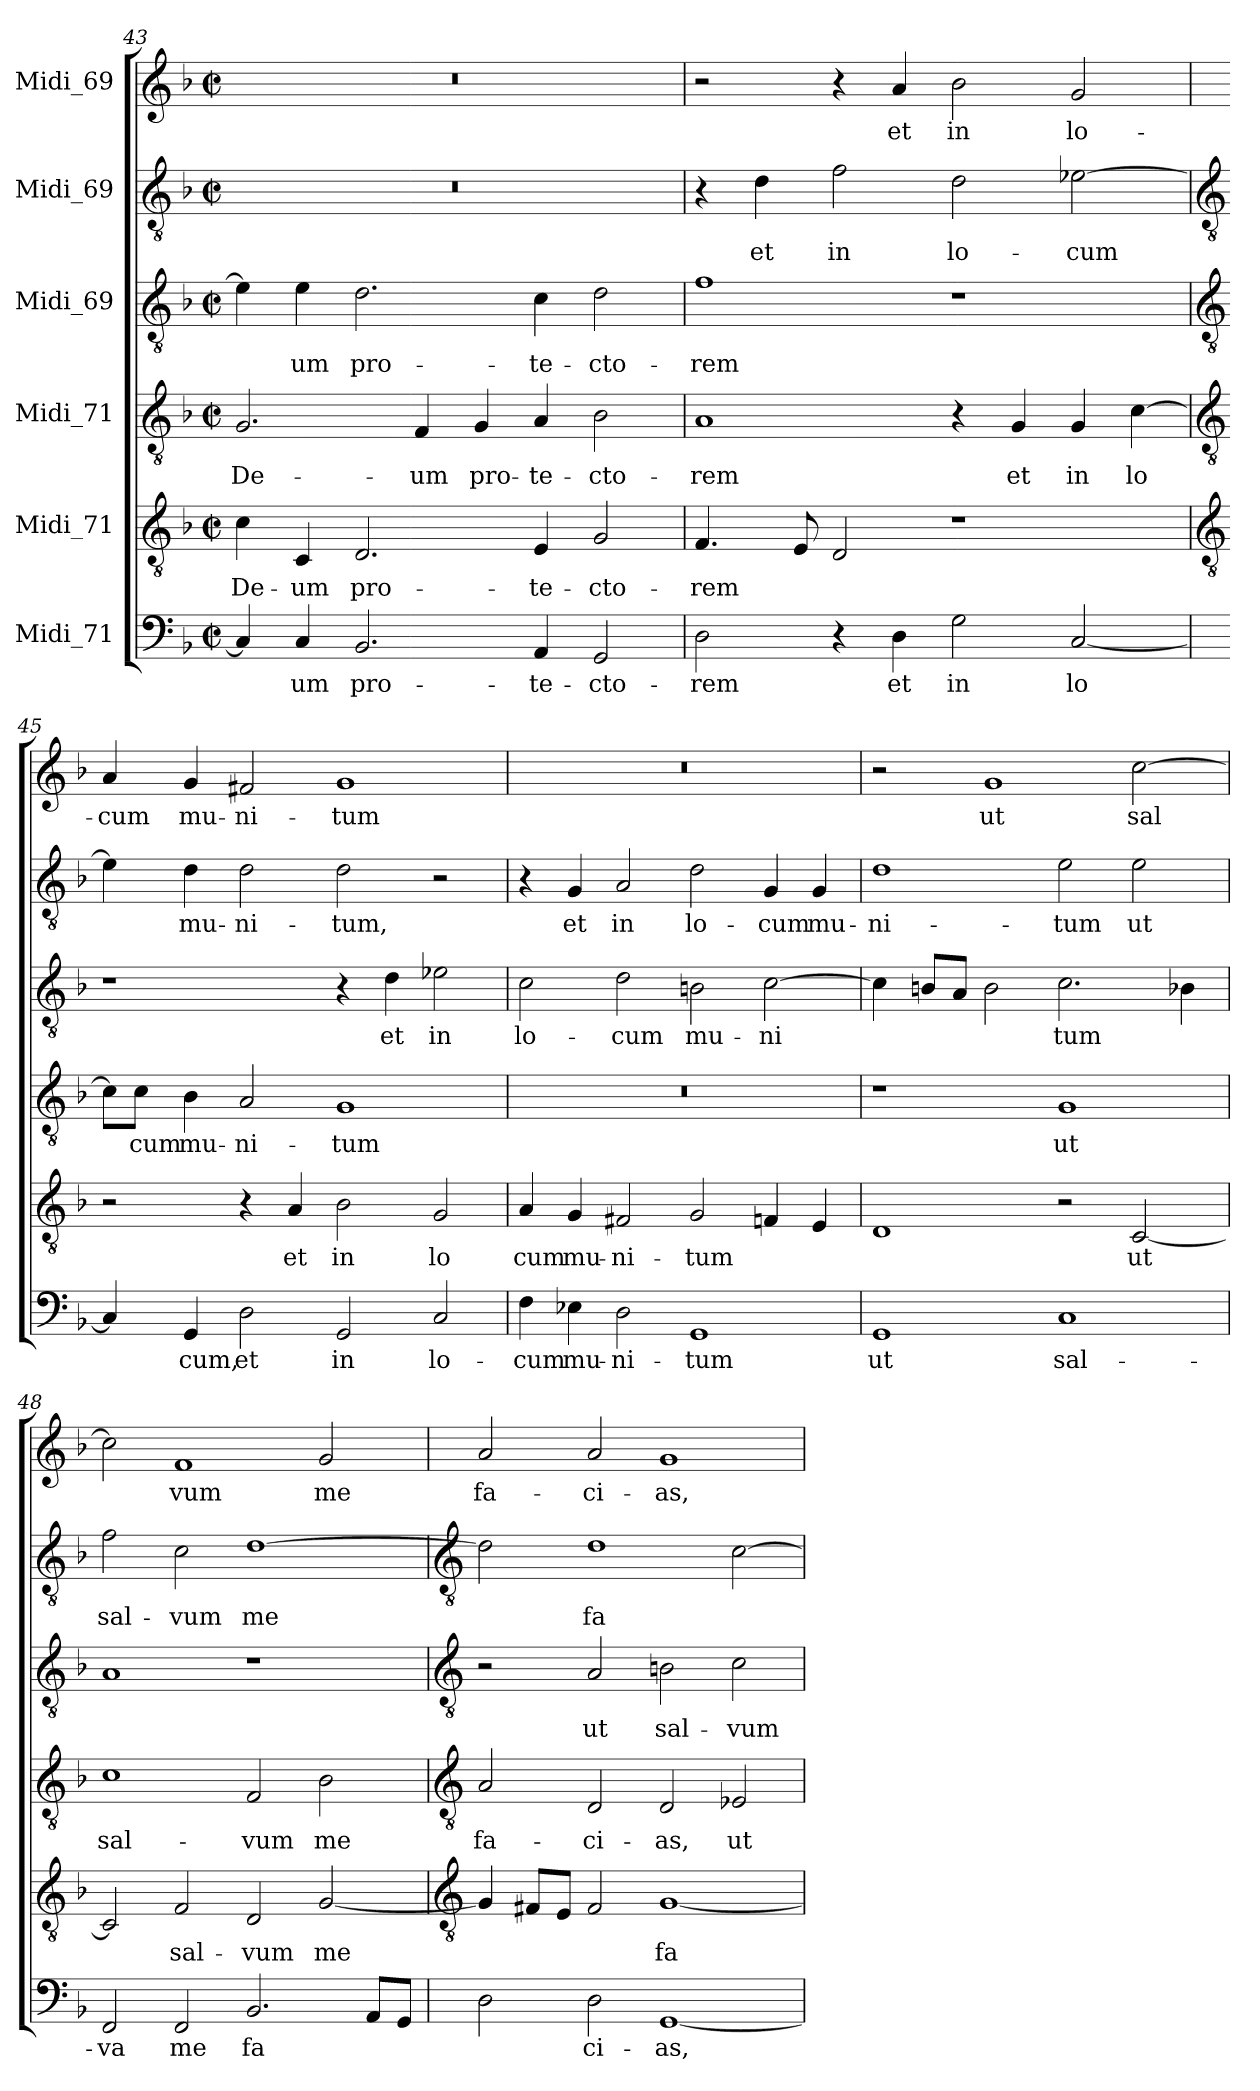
**kern	**text	**kern	**text	**kern	**text	**kern	**text	**kern	**text	**kern	**text
*part6	*part6	*part5	*part5	*part4	*part4	*part3	*part3	*part2	*part2	*part1	*part1
*staff6	*staff6	*staff5	*staff5	*staff4	*staff4	*staff3	*staff3	*staff2	*staff2	*staff1	*staff1
*I"Midi_71	*	*I"Midi_71	*	*I"Midi_71	*	*I"Midi_69	*	*I"Midi_69	*	*I"Midi_69	*
*clefF4	*	*clefGv2	*	*clefGv2	*	*clefGv2	*	*clefGv2	*	*clefG2	*
*k[b-]	*	*k[b-]	*	*k[b-]	*	*k[b-]	*	*k[b-]	*	*k[b-]	*
*F:	*	*F:	*	*F:	*	*F:	*	*F:	*	*F:	*
*M4/2	*	*M4/2	*	*M4/2	*	*M4/2	*	*M4/2	*	*M4/2	*
*met(c|)	*	*met(c|)	*	*met(c|)	*	*met(c|)	*	*met(c|)	*	*met(c|)	*
=43	=43	=43	=43	=43	=43	=43	=43	=43	=43	=43	=43
!	!	!	!LO:LY:b	!	!LO:LY:b	!	!	!	!	!	!
4C]	.	4c	De-	2.G	De-	4e]	.	0r	.	0r	.
!	!LO:LY:b	!	!LO:LY:b	!	!	!	!LO:LY:b	!	!	!	!
4C	um	4C	-um	.	.	4e	um	.	.	.	.
!	!LO:LY:b	!	!LO:LY:b	!	!	!	!LO:LY:b	!	!	!	!
2.BB-	pro-	2.D	pro-	.	.	2.d	pro-	.	.	.	.
!	!	!	!	!	!LO:LY:b	!	!	!	!	!	!
.	.	.	.	4F	-um	.	.	.	.	.	.
!	!	!	!	!	!LO:LY:b	!	!	!	!	!	!
.	.	.	.	4G	pro-	.	.	.	.	.	.
!	!LO:LY:b	!	!LO:LY:b	!	!LO:LY:b	!	!LO:LY:b	!	!	!	!
4AA	-te-	4E	-te-	4A	-te-	4c	-te-	.	.	.	.
!	!LO:LY:b	!	!LO:LY:b	!	!LO:LY:b	!	!LO:LY:b	!	!	!	!
2GG	-cto-	2G	-cto-	2B-	-cto-	2d	-cto-	.	.	.	.
=44	=44	=44	=44	=44	=44	=44	=44	=44	=44	=44	=44
!	!LO:LY:b	!	!LO:LY:b	!	!LO:LY:b	!	!LO:LY:b	!	!	!	!
2D	-rem	4.F	-rem	1A	-rem	1f	-rem	4r	.	2r	.
!	!	!	!	!	!	!	!	!	!LO:LY:b	!	!
.	.	.	.	.	.	.	.	4d	et	.	.
.	.	8E	.	.	.	.	.	.	.	.	.
!	!	!	!	!	!	!	!	!	!LO:LY:b	!	!
4r	.	2D	.	.	.	.	.	2f	in	4r	.
!	!LO:LY:b	!	!	!	!	!	!	!	!	!	!LO:LY:b
4D	et	.	.	.	.	.	.	.	.	4a	et
!	!LO:LY:b	!	!	!	!	!	!	!	!LO:LY:b	!	!LO:LY:b
2G	in	1r	.	4r	.	1r	.	2d	lo-	2b-	in
!	!	!	!	!	!LO:LY:b	!	!	!	!	!	!
.	.	.	.	4G	et	.	.	.	.	.	.
!	!LO:LY:b	!	!	!	!LO:LY:b	!	!	!	!LO:LY:b	!	!LO:LY:b
[2C	lo	.	.	4G	in	.	.	[2e-X	-cum	2g	lo-
!	!	!	!	!	!LO:LY:b	!	!	!	!	!	!
.	.	.	.	[4c	lo	.	.	.	.	.	.
!!LO:LB:g=z
=45	=45	=45	=45	=45	=45	=45	=45	=45	=45	=45	=45
*	*	*clefGv2	*	*clefGv2	*	*clefGv2	*	*clefGv2	*	*	*
!	!	!	!	!	!	!	!	!	!	!	!LO:LY:b
4C]	.	2r	.	8cL]	.	1r	.	4e-]	.	4a	-cum
!	!	!	!	!	!LO:LY:b	!	!	!	!	!	!
.	.	.	.	8cJ	cum	.	.	.	.	.	.
!	!LO:LY:b	!	!	!	!LO:LY:b	!	!	!	!LO:LY:b	!	!LO:LY:b
4GG	cum,	.	.	4B-	mu-	.	.	4d	mu-	4g	mu-
!	!LO:LY:b	!	!	!	!LO:LY:b	!	!	!	!LO:LY:b	!	!LO:LY:b
2D	et	4r	.	2A	-ni-	.	.	2d	-ni-	2f#X	-ni-
!	!	!	!LO:LY:b	!	!	!	!	!	!	!	!
.	.	4A	et	.	.	.	.	.	.	.	.
!	!LO:LY:b	!	!LO:LY:b	!	!LO:LY:b	!	!	!	!LO:LY:b	!	!LO:LY:b
2GG	in	2B-	in	1G	-tum	4r	.	2d	-tum,	1g	-tum
!	!	!	!	!	!	!	!LO:LY:b	!	!	!	!
.	.	.	.	.	.	4d	et	.	.	.	.
!	!LO:LY:b	!	!LO:LY:b	!	!	!	!LO:LY:b	!	!	!	!
2C	lo-	2G	lo	.	.	2e-X	in	2r	.	.	.
=46	=46	=46	=46	=46	=46	=46	=46	=46	=46	=46	=46
!	!LO:LY:b	!	!LO:LY:b	!	!	!	!LO:LY:b	!	!	!	!
4F	-cum	4A	cum	0r	.	2c	lo-	4r	.	0r	.
!	!LO:LY:b	!	!LO:LY:b	!	!	!	!	!	!LO:LY:b	!	!
4E-X	mu-	4G	mu-	.	.	.	.	4G	et	.	.
!	!LO:LY:b	!	!LO:LY:b	!	!	!	!LO:LY:b	!	!LO:LY:b	!	!
2D	-ni-	2F#X	-ni-	.	.	2d	-cum	2A	in	.	.
!	!LO:LY:b	!	!LO:LY:b	!	!	!	!LO:LY:b	!	!LO:LY:b	!	!
1GG	-tum	2G	-tum	.	.	2Bn	mu-	2d	lo-	.	.
!	!	!	!	!	!	!	!LO:LY:b	!	!LO:LY:b	!	!
.	.	4Fn	.	.	.	[2c	-ni	4G	-cum	.	.
!	!	!	!	!	!	!	!	!	!LO:LY:b	!	!
.	.	4E	.	.	.	.	.	4G	mu-	.	.
=47	=47	=47	=47	=47	=47	=47	=47	=47	=47	=47	=47
!	!LO:LY:b	!	!	!	!	!	!	!	!LO:LY:b	!	!
1GG	ut	1D	.	1r	.	4c]	.	1d	-ni-	2r	.
.	.	.	.	.	.	8BnL	.	.	.	.	.
.	.	.	.	.	.	8AJ	.	.	.	.	.
!	!	!	!	!	!	!	!	!	!	!	!LO:LY:b
.	.	.	.	.	.	2B	.	.	.	1g	ut
!	!LO:LY:b	!	!	!	!LO:LY:b	!	!LO:LY:b	!	!LO:LY:b	!	!
1C	sal-	2r	.	1G	ut	2.c	tum	2e	-tum	.	.
!	!	!	!LO:LY:b	!	!	!	!	!	!LO:LY:b	!	!LO:LY:b
.	.	[2C	ut	.	.	.	.	2e	ut	[2cc	sal
.	.	.	.	.	.	4B-X	.	.	.	.	.
=48	=48	=48	=48	=48	=48	=48	=48	=48	=48	=48	=48
!	!LO:LY:b	!	!	!	!LO:LY:b	!	!	!	!LO:LY:b	!	!
2FF	-va	2C]	.	1c	sal-	1A	.	2f	sal-	2cc]	.
!	!LO:LY:b	!	!LO:LY:b	!	!	!	!	!	!LO:LY:b	!	!LO:LY:b
2FF	me	2F	sal-	.	.	.	.	2c	-vum	1f	vum
!	!LO:LY:b	!	!LO:LY:b	!	!LO:LY:b	!	!	!	!LO:LY:b	!	!
2.BB-	fa	2D	-vum	2F	-vum	1r	.	[1d	me	.	.
!	!	!	!LO:LY:b	!	!LO:LY:b	!	!	!	!	!	!LO:LY:b
.	.	[2G	me	2B-	me	.	.	.	.	2g	me
8AAL	.	.	.	.	.	.	.	.	.	.	.
8GGJ	.	.	.	.	.	.	.	.	.	.	.
!!LO:LB:g=z
=49	=49	=49	=49	=49	=49	=49	=49	=49	=49	=49	=49
*	*	*clefGv2	*	*clefGv2	*	*clefGv2	*	*clefGv2	*	*	*
!	!	!	!	!	!LO:LY:b	!	!	!	!	!	!LO:LY:b
2D	.	4G]	.	2A	fa-	2r	.	2d]	.	2a	fa-
.	.	8F#L	.	.	.	.	.	.	.	.	.
.	.	8EJ	.	.	.	.	.	.	.	.	.
!	!LO:LY:b	!	!	!	!LO:LY:b	!	!LO:LY:b	!	!LO:LY:b	!	!LO:LY:b
2D	ci-	2F#	.	2D	-ci-	2A	ut	1d	fa	2a	-ci-
!	!LO:LY:b	!	!LO:LY:b	!	!LO:LY:b	!	!LO:LY:b	!	!	!	!LO:LY:b
[1GG	-as,	[1G	fa	2D	-as,	2Bn	sal-	.	.	1g	-as,
!	!	!	!	!	!LO:LY:b	!	!LO:LY:b	!	!	!	!
.	.	.	.	2E-X	ut	2c	-vum	[2c	.	.	.
=	=	=	=	=	=	=	=	=	=	=	=
*-	*-	*-	*-	*-	*-	*-	*-	*-	*-	*-	*-
